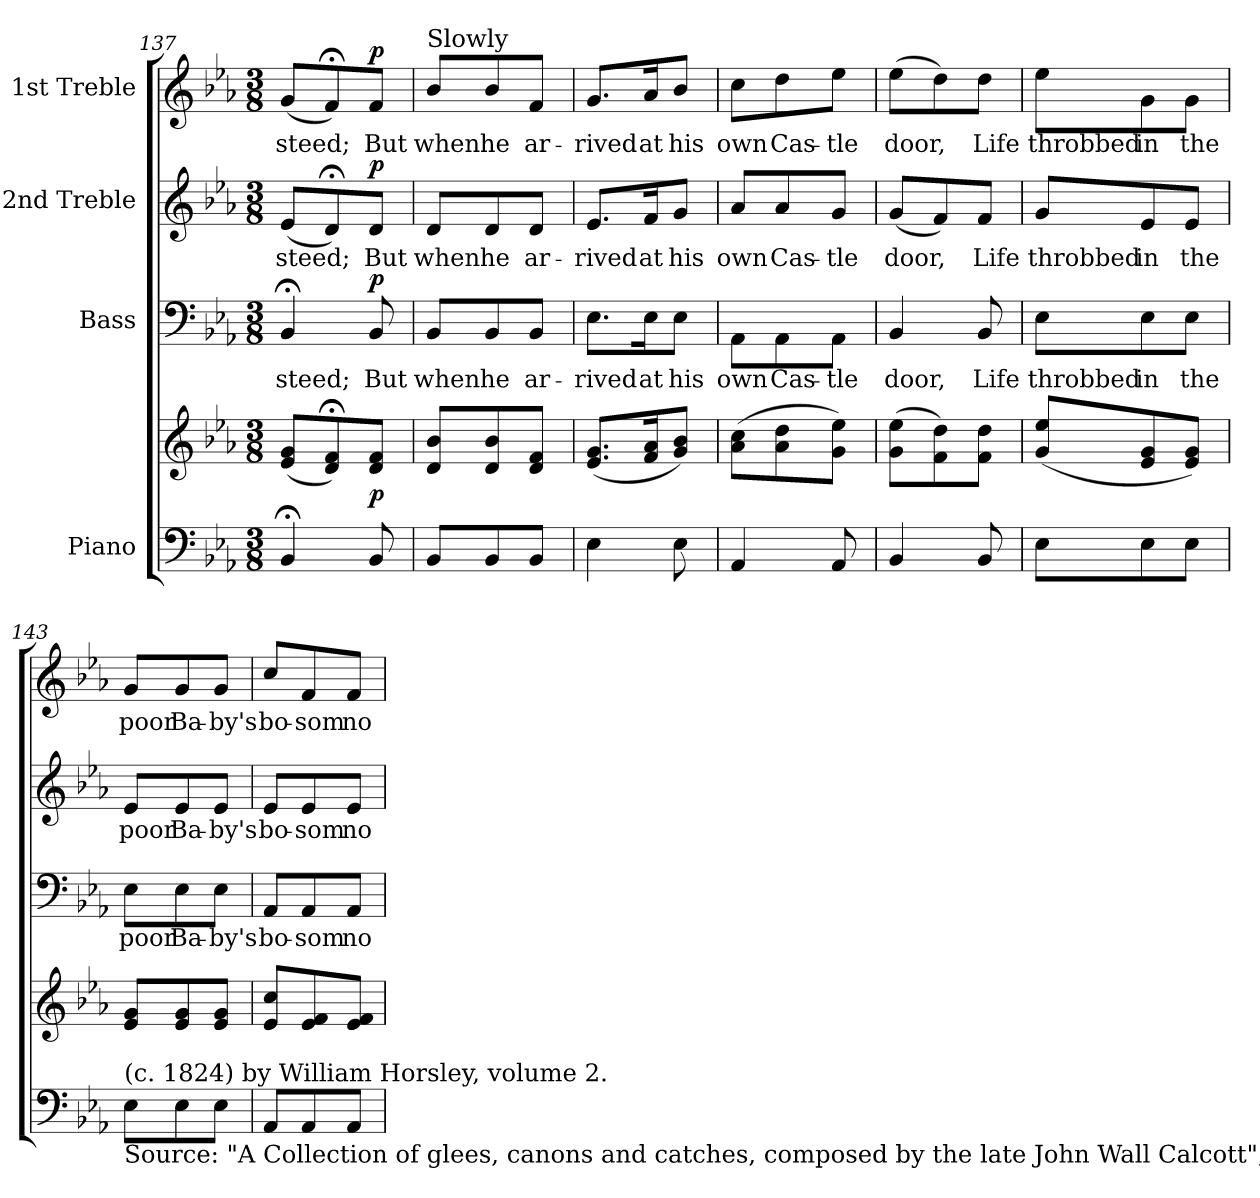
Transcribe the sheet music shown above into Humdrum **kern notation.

**kern	**kern	**dynam	**kern	**text	**dynam	**kern	**text	**dynam	**kern	**text	**dynam
*part4	*part4	*part4	*part3	*part3	*part3	*part2	*part2	*part2	*part1	*part1	*part1
*staff5	*staff4	*staff4/5	*staff3	*staff3	*staff3	*staff2	*staff2	*staff2	*staff1	*staff1	*staff1
*I"Piano	*	*	*I"Bass	*	*	*I"2nd Treble	*	*	*I"1st Treble	*	*
*clefF4	*clefG2	*	*clefF4	*	*	*clefG2	*	*	*clefG2	*	*
*k[b-e-a-]	*k[b-e-a-]	*	*k[b-e-a-]	*	*	*k[b-e-a-]	*	*	*k[b-e-a-]	*	*
*E-:	*E-:	*	*E-:	*	*	*E-:	*	*	*E-:	*	*
*M3/8	*M3/8	*	*M3/8	*	*	*M3/8	*	*	*M3/8	*	*
=137	=137	=137	=137	=137	=137	=137	=137	=137	=137	=137	=137
!	!	!	!	!LO:LY:b:color=#000000	!	!	!	!	!	!	!
!	!	!	!	!	!	!	!LO:LY:b:color=#000000	!	!	!	!
!	!	!	!	!	!	!	!	!	!	!LO:LY:b:color=#000000	!
4BB-;i/	(8e-i/ 8gi/L	.	4BB-;i/	steed;	.	(8e-i/L	steed;	.	(8gi/L	steed;	.
.	8di;/ 8fi;/)	.	.	.	.	8d;i/)	.	.	8f;i/)	.	.
!	!	!	!	!LO:LY:b:color=#000000	!	!	!	!	!	!	!
!	!	!	!	!	!	!	!LO:LY:b:color=#000000	!	!	!	!
!	!	!	!	!	!	!	!	!	!	!LO:LY:b:color=#000000	!
8BB-i/	8di/ 8fi/J	p	8BB-i/	But	p	8di/J	But	p	8fi/J	But	p
=138	=138	=138	=138	=138	=138	=138	=138	=138	=138	=138	=138
!	!	!	!	!LO:LY:b:color=#000000	!	!	!	!	!	!	!
!	!	!	!	!	!	!	!LO:LY:b:color=#000000	!	!	!	!
!	!	!	!	!	!	!	!	!	!LO:TX:a:t=Slowly	!	!
!	!	!	!	!	!	!	!	!	!	!LO:LY:b:color=#000000	!
8BB-i/L	8di/ 8b-i/L	.	8BB-i/L	when	.	8di/L	when	.	8b-i/L	when	.
!	!	!	!	!LO:LY:b:color=#000000	!	!	!	!	!	!	!
!	!	!	!	!	!	!	!LO:LY:b:color=#000000	!	!	!	!
!	!	!	!	!	!	!	!	!	!	!LO:LY:b:color=#000000	!
8BB-i/	8di/ 8b-i/	.	8BB-i/	he	.	8di/	he	.	8b-i/	he	.
!	!	!	!	!LO:LY:b:color=#000000	!	!	!	!	!	!	!
!	!	!	!	!	!	!	!LO:LY:b:color=#000000	!	!	!	!
!	!	!	!	!	!	!	!	!	!	!LO:LY:b:color=#000000	!
8BB-i/J	8di/ 8fi/J	.	8BB-i/J	ar-	.	8di/J	ar-	.	8fi/J	ar-	.
=139	=139	=139	=139	=139	=139	=139	=139	=139	=139	=139	=139
!	!	!	!	!LO:LY:b:color=#000000	!	!	!	!	!	!	!
!	!	!	!	!	!	!	!LO:LY:b:color=#000000	!	!	!	!
!	!	!	!	!	!	!	!	!	!	!LO:LY:b:color=#000000	!
4E-i\	(8.e-i/ 8.gi/L	.	8.E-i\L	-rived	.	8.e-i/L	-rived	.	8.gi/L	-rived	.
!	!	!	!	!LO:LY:b:color=#000000	!	!	!	!	!	!	!
!	!	!	!	!	!	!	!LO:LY:b:color=#000000	!	!	!	!
!	!	!	!	!	!	!	!	!	!	!LO:LY:b:color=#000000	!
.	16fi/ 16a-i/K	.	16E-i\K	at	.	16fi/K	at	.	16a-i/K	at	.
!	!	!	!	!LO:LY:b:color=#000000	!	!	!	!	!	!	!
!	!	!	!	!	!	!	!LO:LY:b:color=#000000	!	!	!	!
!	!	!	!	!	!	!	!	!	!	!LO:LY:b:color=#000000	!
8E-i\	8gi/ 8b-i/J)	.	8E-i\J	his	.	8gi/J	his	.	8b-i/J	his	.
=140	=140	=140	=140	=140	=140	=140	=140	=140	=140	=140	=140
!	!	!	!	!LO:LY:b:color=#000000	!	!	!	!	!	!	!
!	!	!	!	!	!	!	!LO:LY:b:color=#000000	!	!	!	!
!	!	!	!	!	!	!	!	!	!	!LO:LY:b:color=#000000	!
4AA-i/	(8a-i\ 8cci\L	.	8AA-i\L	own	.	8a-i/L	own	.	8cci\L	own	.
!	!	!	!	!LO:LY:b:color=#000000	!	!	!	!	!	!	!
!	!	!	!	!	!	!	!LO:LY:b:color=#000000	!	!	!	!
!	!	!	!	!	!	!	!	!	!	!LO:LY:b:color=#000000	!
.	8a-i\ 8ddi\	.	8AA-i\	Cas-	.	8a-i/	Cas-	.	8ddi\	Cas-	.
!	!	!	!	!LO:LY:b:color=#000000	!	!	!	!	!	!	!
!	!	!	!	!	!	!	!LO:LY:b:color=#000000	!	!	!	!
!	!	!	!	!	!	!	!	!	!	!LO:LY:b:color=#000000	!
8AA-i/	8gi\ 8ee-i\J)	.	8AA-i\J	-tle	.	8gi/J	-tle	.	8ee-i\J	-tle	.
=141	=141	=141	=141	=141	=141	=141	=141	=141	=141	=141	=141
!	!	!	!	!LO:LY:b:color=#000000	!	!	!	!	!	!	!
!	!	!	!	!	!	!	!LO:LY:b:color=#000000	!	!	!	!
!	!	!	!	!	!	!	!	!	!	!LO:LY:b:color=#000000	!
4BB-i/	(8gi\ 8ee-i\L	.	4BB-i/	door,	.	(8gi/L	door,	.	(8ee-i\L	door,	.
.	8fi\ 8ddi\)	.	.	.	.	8fi/)	.	.	8ddi\)	.	.
!	!	!	!	!LO:LY:b:color=#000000	!	!	!	!	!	!	!
!	!	!	!	!	!	!	!LO:LY:b:color=#000000	!	!	!	!
!	!	!	!	!	!	!	!	!	!	!LO:LY:b:color=#000000	!
8BB-i/	8fi\ 8ddi\J	.	8BB-i/	Life	.	8fi/J	Life	.	8ddi\J	Life	.
=142	=142	=142	=142	=142	=142	=142	=142	=142	=142	=142	=142
!	!	!	!	!LO:LY:b:color=#000000	!	!	!	!	!	!	!
!	!	!	!	!	!	!	!LO:LY:b:color=#000000	!	!	!	!
!	!	!	!	!	!	!	!	!	!	!LO:LY:b:color=#000000	!
8E-i\L	(8gi/ 8ee-i/L	.	8E-i\L	throbbed	.	8gi/L	throbbed	.	8ee-i\L	throbbed	.
!	!	!	!	!LO:LY:b:color=#000000	!	!	!	!	!	!	!
!	!	!	!	!	!	!	!LO:LY:b:color=#000000	!	!	!	!
!	!	!	!	!	!	!	!	!	!	!LO:LY:b:color=#000000	!
8E-i\	8e-i/ 8gi/	.	8E-i\	in	.	8e-i/	in	.	8gi\	in	.
!	!	!	!	!LO:LY:b:color=#000000	!	!	!	!	!	!	!
!	!	!	!	!	!	!	!LO:LY:b:color=#000000	!	!	!	!
!	!	!	!	!	!	!	!	!	!	!LO:LY:b:color=#000000	!
8E-i\J	8e-i/ 8gi/J)	.	8E-i\J	the	.	8e-i/J	the	.	8gi\J	the	.
!!LO:PB:g=z
=143	=143	=143	=143	=143	=143	=143	=143	=143	=143	=143	=143
!	!	!	!	!LO:LY:b:color=#000000	!	!	!	!	!	!	!
!	!	!	!	!	!	!	!LO:LY:b:color=#000000	!	!	!	!
!LO:TX:b:t=Source&colon; "A Collection of glees, canons and catches, composed by the late John Wall Calcott", edited	!	!	!	!	!	!	!	!	!	!	!
!LO:TX:t=(c. 1824) by William Horsley, volume 2.	!	!	!	!	!	!	!	!	!	!	!
!	!	!	!	!	!	!	!	!	!	!LO:LY:b:color=#000000	!
8E-i\L	8e-i/ 8gi/L	.	8E-i\L	poor	.	8e-i/L	poor	.	8gi/L	poor	.
!	!	!	!	!LO:LY:b:color=#000000	!	!	!	!	!	!	!
!	!	!	!	!	!	!	!LO:LY:b:color=#000000	!	!	!	!
!	!	!	!	!	!	!	!	!	!	!LO:LY:b:color=#000000	!
8E-i\	8e-i/ 8gi/	.	8E-i\	Ba-	.	8e-i/	Ba-	.	8gi/	Ba-	.
!	!	!	!	!LO:LY:b:color=#000000	!	!	!	!	!	!	!
!	!	!	!	!	!	!	!LO:LY:b:color=#000000	!	!	!	!
!	!	!	!	!	!	!	!	!	!	!LO:LY:b:color=#000000	!
8E-i\J	8e-i/ 8gi/J	.	8E-i\J	-by's	.	8e-i/J	-by's	.	8gi/J	-by's	.
=144	=144	=144	=144	=144	=144	=144	=144	=144	=144	=144	=144
!	!	!	!	!LO:LY:b:color=#000000	!	!	!	!	!	!	!
!	!	!	!	!	!	!	!LO:LY:b:color=#000000	!	!	!	!
!	!	!	!	!	!	!	!	!	!	!LO:LY:b:color=#000000	!
8AA-i/L	8e-i/ 8cci/L	.	8AA-i/L	bo-	.	8e-i/L	bo-	.	8cci/L	bo-	.
!	!	!	!	!LO:LY:b:color=#000000	!	!	!	!	!	!	!
!	!	!	!	!	!	!	!LO:LY:b:color=#000000	!	!	!	!
!	!	!	!	!	!	!	!	!	!	!LO:LY:b:color=#000000	!
8AA-i/	8e-i/ 8fi/	.	8AA-i/	-som	.	8e-i/	-som	.	8fi/	-som	.
!	!	!	!	!LO:LY:b:color=#000000	!	!	!	!	!	!	!
!	!	!	!	!	!	!	!LO:LY:b:color=#000000	!	!	!	!
!	!	!	!	!	!	!	!	!	!	!LO:LY:b:color=#000000	!
8AA-i/J	8e-i/ 8fi/J	.	8AA-i/J	no	.	8e-i/J	no	.	8fi/J	no	.
=	=	=	=	=	=	=	=	=	=	=	=
*-	*-	*-	*-	*-	*-	*-	*-	*-	*-	*-	*-
